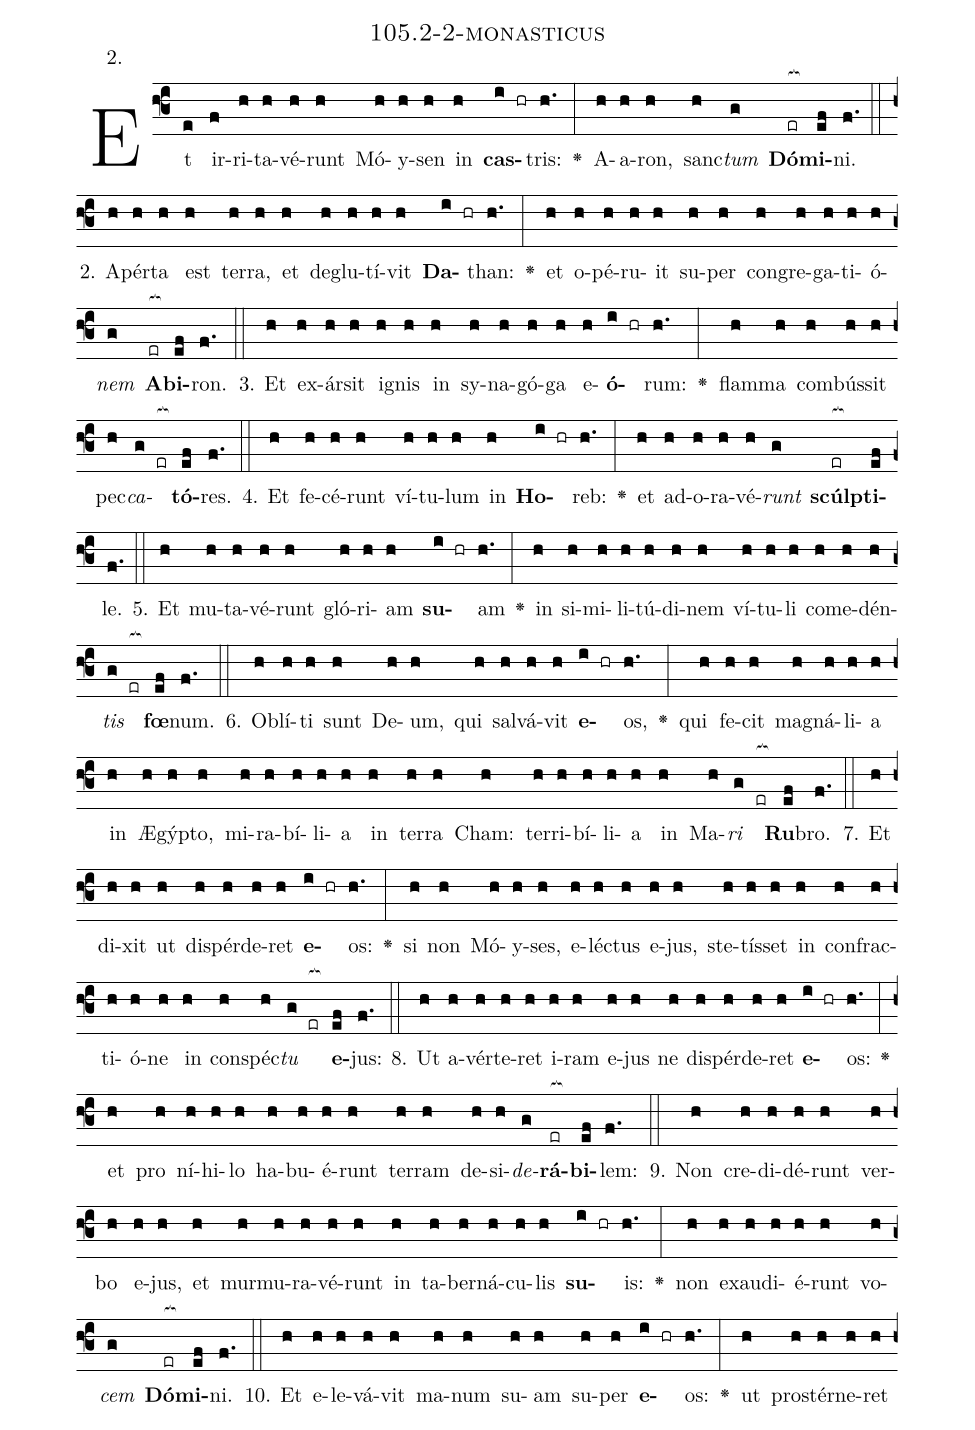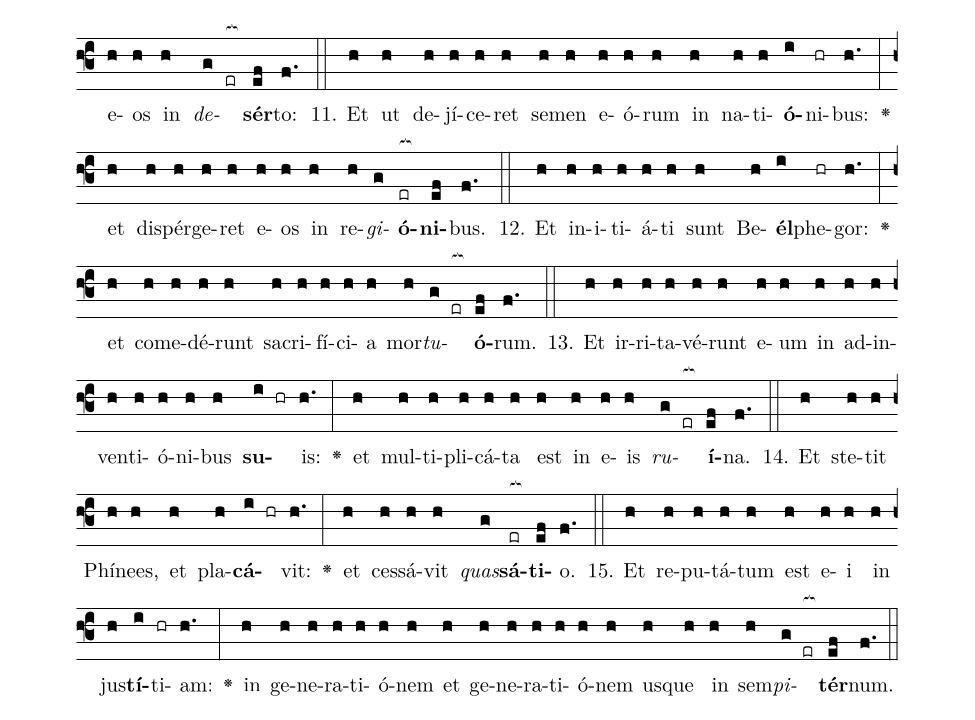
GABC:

name: 105.2-2-monasticus;
annotation: 2.;
%%
(f3)Et(e) ir(f)ri(h)ta(h)vé(h)runt(h) Mó(h)y(h)sen(h) in(h) <b>cas</b>(i hr)tris:(h.) <v>\greheightstar</v>(:) A(h)a(h)ron,(h) sanc(h)<i>tum</i>(g) <b>Dó</b>(er[ocb:1{])<b>mi</b>(ef[ocb:0}])ni.(f.) (::)
2. A(h)pér(h)ta(h) est(h) ter(h)ra,(h) et(h) de(h)glu(h)tí(h)vit(h) <b>Da</b>(i hr)than:(h.) <v>\greheightstar</v>(:) et(h) o(h)pé(h)ru(h)it(h) su(h)per(h) con(h)gre(h)ga(h)ti(h)ó(h)<i>nem</i>(g) <b>Ab</b>(er[ocb:1{])<b>i</b>(ef[ocb:0}])ron.(f.) (::)
3. Et(h) ex(h)ár(h)sit(h) i(h)gnis(h) in(h) sy(h)na(h)gó(h)ga(h) e(h)<b>ó</b>(i hr)rum:(h.) <v>\greheightstar</v>(:) flam(h)ma(h) com(h)bús(h)sit(h) pec(h)<i>ca</i>(g er[ocb:1{])<b>tó</b>(ef[ocb:0}])res.(f.) (::)
4. Et(h) fe(h)cé(h)runt(h) ví(h)tu(h)lum(h) in(h) <b>Ho</b>(i hr)reb:(h.) <v>\greheightstar</v>(:) et(h) ad(h)o(h)ra(h)vé(h)<i>runt</i>(g) <b>scúlp</b>(er[ocb:1{])<b>ti</b>(ef[ocb:0}])le.(f.) (::)
5. Et(h) mu(h)ta(h)vé(h)runt(h) gló(h)ri(h)am(h) <b>su</b>(i hr)am(h.) <v>\greheightstar</v>(:) in(h) si(h)mi(h)li(h)tú(h)di(h)nem(h) ví(h)tu(h)li(h) com(h)e(h)dén(h)<i>tis</i>(g er[ocb:1{]) <b>fœ</b>(ef[ocb:0}])num.(f.) (::)
6. Ob(h)lí(h)ti(h) sunt(h) De(h)um,(h) qui(h) sal(h)vá(h)vit(h) <b>e</b>(i hr)os,(h.) <v>\greheightstar</v>(:) qui(h) fe(h)cit(h) ma(h)gná(h)li(h)a(h) in(h) Æ(h)gýp(h)to,(h) mi(h)ra(h)bí(h)li(h)a(h) in(h) ter(h)ra(h) Cham:(h) ter(h)ri(h)bí(h)li(h)a(h) in(h) Ma(h)<i>ri</i>(g er[ocb:1{]) <b>Ru</b>(ef[ocb:0}])bro.(f.) (::)
7. Et(h) di(h)xit(h) ut(h) dis(h)pér(h)de(h)ret(h) <b>e</b>(i hr)os:(h.) <v>\greheightstar</v>(:) si(h) non(h) Mó(h)y(h)ses,(h) e(h)léc(h)tus(h) e(h)jus,(h) ste(h)tís(h)set(h) in(h) con(h)frac(h)ti(h)ó(h)ne(h) in(h) con(h)spéc(h)<i>tu</i>(g er[ocb:1{]) <b>e</b>(ef[ocb:0}])jus:(f.) (::)
8. Ut(h) a(h)vér(h)te(h)ret(h) i(h)ram(h) e(h)jus(h) ne(h) dis(h)pér(h)de(h)ret(h) <b>e</b>(i hr)os:(h.) <v>\greheightstar</v>(:) et(h) pro(h) ní(h)hi(h)lo(h) ha(h)bu(h)é(h)runt(h) ter(h)ram(h) de(h)si(h)<i>de</i>(g)<b>rá</b>(er[ocb:1{])<b>bi</b>(ef[ocb:0}])lem:(f.) (::)
9. Non(h) cre(h)di(h)dé(h)runt(h) ver(h)bo(h) e(h)jus,(h) et(h) mur(h)mu(h)ra(h)vé(h)runt(h) in(h) ta(h)ber(h)ná(h)cu(h)lis(h) <b>su</b>(i hr)is:(h.) <v>\greheightstar</v>(:) non(h) ex(h)au(h)di(h)é(h)runt(h) vo(h)<i>cem</i>(g) <b>Dó</b>(er[ocb:1{])<b>mi</b>(ef[ocb:0}])ni.(f.) (::)
10. Et(h) e(h)le(h)vá(h)vit(h) ma(h)num(h) su(h)am(h) su(h)per(h) <b>e</b>(i hr)os:(h.) <v>\greheightstar</v>(:) ut(h) pro(h)stér(h)ne(h)ret(h) e(h)os(h) in(h) <i>de</i>(g er[ocb:1{])<b>sér</b>(ef[ocb:0}])to:(f.) (::)
11. Et(h) ut(h) de(h)jí(h)ce(h)ret(h) se(h)men(h) e(h)ó(h)rum(h) in(h) na(h)ti(h)<b>ó</b>(i)ni(hr)bus:(h.) <v>\greheightstar</v>(:) et(h) di(h)spér(h)ge(h)ret(h) e(h)os(h) in(h) re(h)<i>gi</i>(g)<b>ó</b>(er[ocb:1{])<b>ni</b>(ef[ocb:0}])bus.(f.) (::)
12. Et(h) in(h)i(h)ti(h)á(h)ti(h) sunt(h) Be(h)<b>él</b>(i)phe(hr)gor:(h.) <v>\greheightstar</v>(:) et(h) com(h)e(h)dé(h)runt(h) sa(h)cri(h)fí(h)ci(h)a(h) mor(h)<i>tu</i>(g er[ocb:1{])<b>ó</b>(ef[ocb:0}])rum.(f.) (::)
13. Et(h) ir(h)ri(h)ta(h)vé(h)runt(h) e(h)um(h) in(h) ad(h)in(h)ven(h)ti(h)ó(h)ni(h)bus(h) <b>su</b>(i hr)is:(h.) <v>\greheightstar</v>(:) et(h) mul(h)ti(h)pli(h)cá(h)ta(h) est(h) in(h) e(h)is(h) <i>ru</i>(g er[ocb:1{])<b>í</b>(ef[ocb:0}])na.(f.) (::)
14. Et(h) ste(h)tit(h) Phí(h)nees,(h) et(h) pla(h)<b>cá</b>(i hr)vit:(h.) <v>\greheightstar</v>(:) et(h) ces(h)sá(h)vit(h) <i>quas</i>(g)<b>sá</b>(er[ocb:1{])<b>ti</b>(ef[ocb:0}])o.(f.) (::)
15. Et(h) re(h)pu(h)tá(h)tum(h) est(h) e(h)i(h) in(h) jus(h)<b>tí</b>(i)ti(hr)am:(h.) <v>\greheightstar</v>(:) in(h) ge(h)ne(h)ra(h)ti(h)ó(h)nem(h) et(h) ge(h)ne(h)ra(h)ti(h)ó(h)nem(h) us(h)que(h) in(h) sem(h)<i>pi</i>(g er[ocb:1{])<b>tér</b>(ef[ocb:0}])num.(f.) (::)
